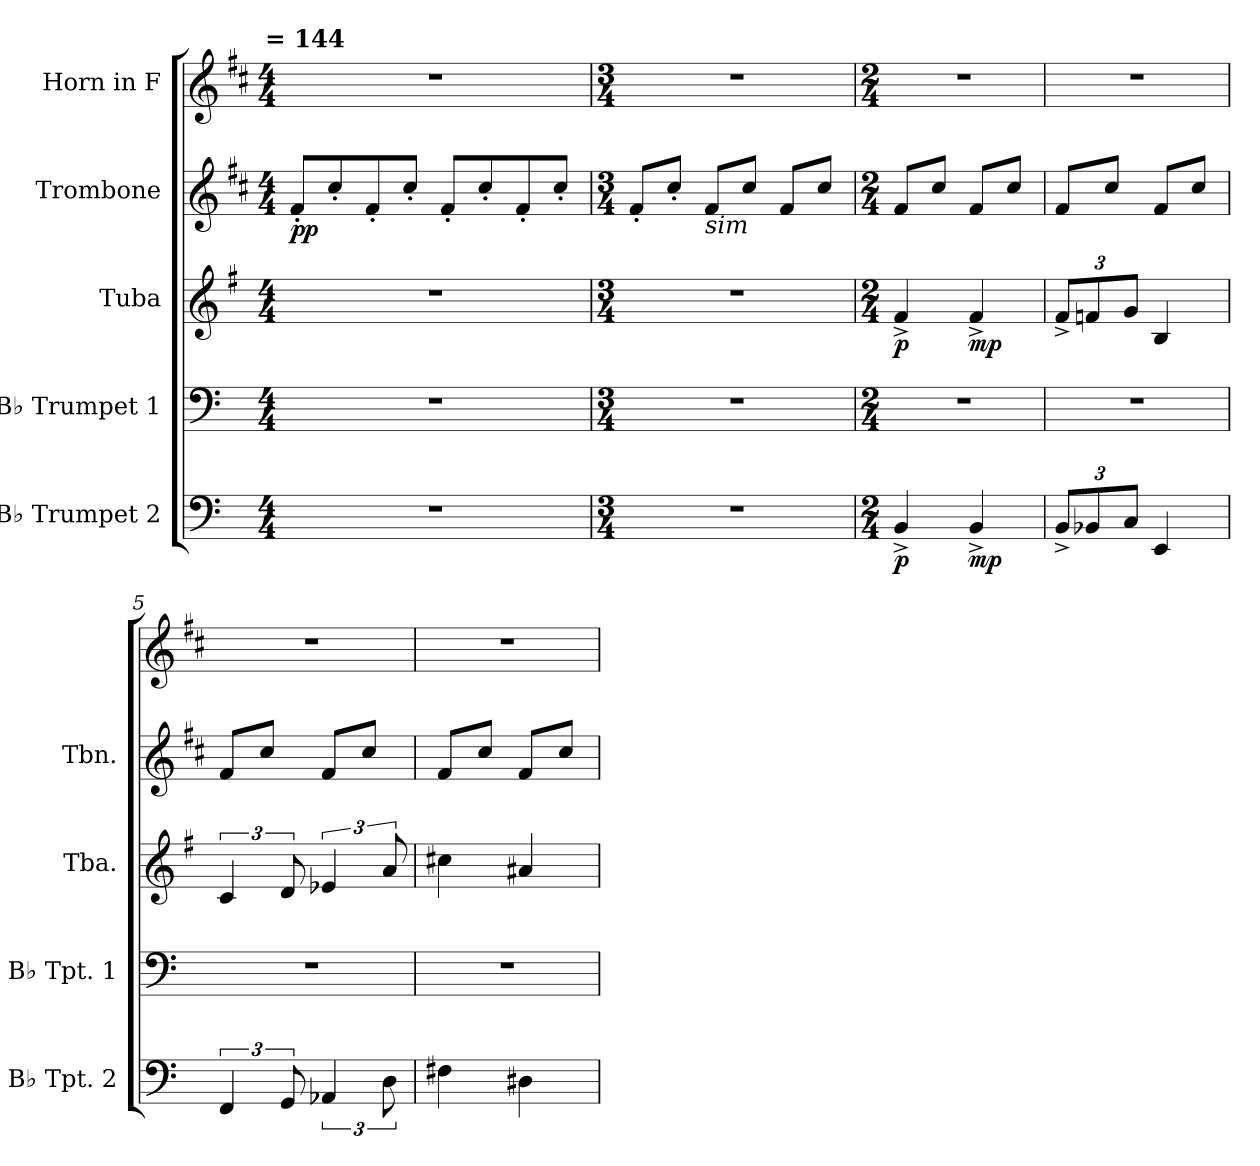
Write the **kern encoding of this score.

**kern	**dynam	**kern	**kern	**dynam	**kern	**dynam	**kern
*part5	*part5	*part4	*part3	*part3	*part2	*part2	*part1
*staff5	*staff5	*staff4	*staff3	*staff3	*staff2	*staff2	*staff1
*I"B♭ Trumpet 2	*	*I"B♭ Trumpet 1	*I"Tuba	*	*I"Trombone	*	*I"Horn in F
*I'B♭ Tpt. 2	*	*I'B♭ Tpt. 1	*I'Tba.	*	*I'Tbn.	*	*
*clefF4	*	*clefF4	*clefG2	*	*clefG2	*	*clefG2
*	*	*	*ITrd4c7	*	*ITrd1c2	*	*ITrd1c2
*k[]	*	*k[]	*k[]	*	*k[]	*	*k[]
!!LO:TX:omd:t= = 144
*M4/4	*	*M4/4	*M4/4	*	*M4/4	*	*M4/4
*MM144	*	*MM144	*MM144	*	*MM144	*	*MM144
=1	=1	=1	=1	=1	=1	=1	=1
!	!	!	!	!	!	!LO:DY:b	!
1r	.	1r	1r	.	8e'/L	pp	1r
.	.	.	.	.	8b'/	.	.
.	.	.	.	.	8e'/	.	.
.	.	.	.	.	8b'/J	.	.
.	.	.	.	.	8e'/L	.	.
.	.	.	.	.	8b'/	.	.
.	.	.	.	.	8e'/	.	.
.	.	.	.	.	8b'/J	.	.
=2	=2	=2	=2	=2	=2	=2	=2
*M3/4	*	*M3/4	*M3/4	*	*M3/4	*	*M3/4
2.r	.	2.r	2.r	.	8e'/L	.	2.r
.	.	.	.	.	8b'/J	.	.
!	!	!	!	!	!LO:TX:b:i:t=sim	!	!
.	.	.	.	.	8e/L	.	.
.	.	.	.	.	8b/J	.	.
.	.	.	.	.	8e/L	.	.
.	.	.	.	.	8b/J	.	.
=3	=3	=3	=3	=3	=3	=3	=3
*M2/4	*	*M2/4	*M2/4	*	*M2/4	*	*M2/4
!	!LO:DY:b	!	!	!LO:DY:b	!	!	!
4BB^/	p	2r	4B^/	p	8e/L	.	2r
.	.	.	.	.	8b/J	.	.
!	!LO:DY:b	!	!	!LO:DY:b	!	!	!
4BB^/	mp	.	4B^/	mp	8e/L	.	.
.	.	.	.	.	8b/J	.	.
=4	=4	=4	=4	=4	=4	=4	=4
*Xbrackettup	*	*	*Xbrackettup	*	*	*	*
12BB^/L	.	2r	12B^/L	.	8e/L	.	2r
12BB-X/	.	.	12B-X/	.	.	.	.
.	.	.	.	.	8b/J	.	.
12C/J	.	.	12c/J	.	.	.	.
4EE/	.	.	4E/	.	8e/L	.	.
.	.	.	.	.	8b/J	.	.
=5	=5	=5	=5	=5	=5	=5	=5
*brackettup	*	*	*brackettup	*	*	*	*
6FF/	.	2r	6F/	.	8e/L	.	2r
.	.	.	.	.	8b/J	.	.
12GG/	.	.	12G/	.	.	.	.
6AA-X/	.	.	6A-X/	.	8e/L	.	.
.	.	.	.	.	8b/J	.	.
12D\	.	.	12d/	.	.	.	.
!!LO:LB:g=z
=6	=6	=6	=6	=6	=6	=6	=6
4F#X\	.	2r	4f#X\	.	8e/L	.	2r
.	.	.	.	.	8b/J	.	.
4D#X\	.	.	4d#X/	.	8e/L	.	.
.	.	.	.	.	8b/J	.	.
=	=	=	=	=	=	=	=
*-	*-	*-	*-	*-	*-	*-	*-
